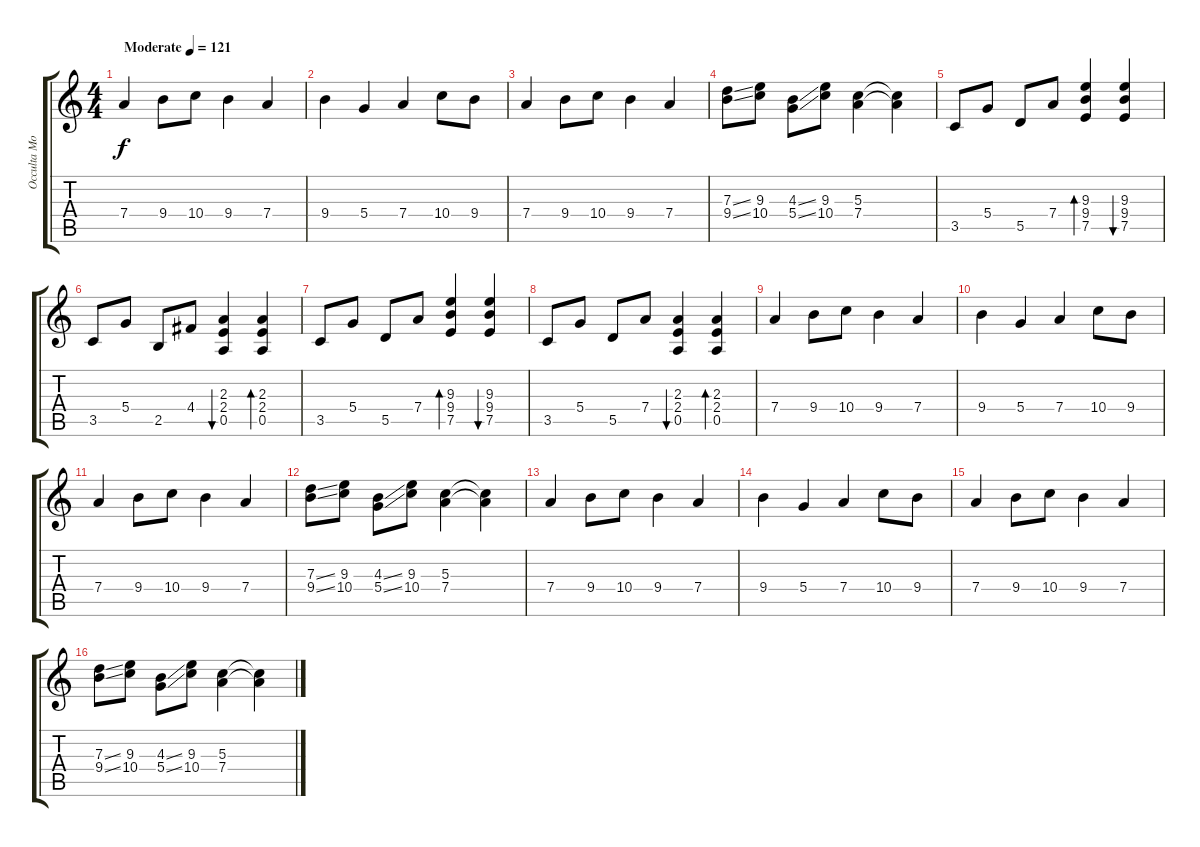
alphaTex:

\track ("Occulta Mors" "Occulta Mo") {instrument electricguitarclean}
\staff {score tabs}
\tuning (E4 B3 G3 D3 A2 E2) {hide}
\ts (4 4)
\tempo (121 "Moderate")
\clef g2
\ks c
7.4.4{dy f instrument electricguitarclean} 9.4.8 10.4.8 9.4.4 7.4.4 |
9.4.4 5.4.4 7.4.4 10.4.8 9.4.8 |
7.4.4 9.4.8 10.4.8 9.4.4 7.4.4 |
(7.3{ss} 9.4{ss}).8 (9.3 10.4).8 (4.3{ss} 5.4{ss}).8 (9.3 10.4).8 (5.3 7.4).4 (5.3{t} 7.4{t}).4 |
3.5.8 5.4.8 5.5.8 7.4.8 (9.3 9.4 7.5).4{bd 480} (9.3 9.4 7.5).4{bu 480} |
3.5.8 5.4.8 2.5.8 4.4.8 (2.3 2.4 0.5).4{bu 480} (2.3 2.4 0.5).4{bd 480} |
3.5.8 5.4.8 5.5.8 7.4.8 (9.3 9.4 7.5).4{bd 480} (9.3 9.4 7.5).4{bu 480} |
3.5.8 5.4.8 5.5.8 7.4.8 (2.3 2.4 0.5).4{bu 480} (2.3 2.4 0.5).4{bd 480} |
7.4.4 9.4.8 10.4.8 9.4.4 7.4.4 |
9.4.4 5.4.4 7.4.4 10.4.8 9.4.8 |
7.4.4 9.4.8 10.4.8 9.4.4 7.4.4 |
(7.3{ss} 9.4{ss}).8 (9.3 10.4).8 (4.3{ss} 5.4{ss}).8 (9.3 10.4).8 (5.3 7.4).4 (5.3{t} 7.4{t}).4 |
7.4.4 9.4.8 10.4.8 9.4.4 7.4.4 |
9.4.4 5.4.4 7.4.4 10.4.8 9.4.8 |
7.4.4 9.4.8 10.4.8 9.4.4 7.4.4 |
(7.3{ss} 9.4{ss}).8 (9.3 10.4).8 (4.3{ss} 5.4{ss}).8 (9.3 10.4).8 (5.3 7.4).4 (5.3{t} 7.4{t}).4
